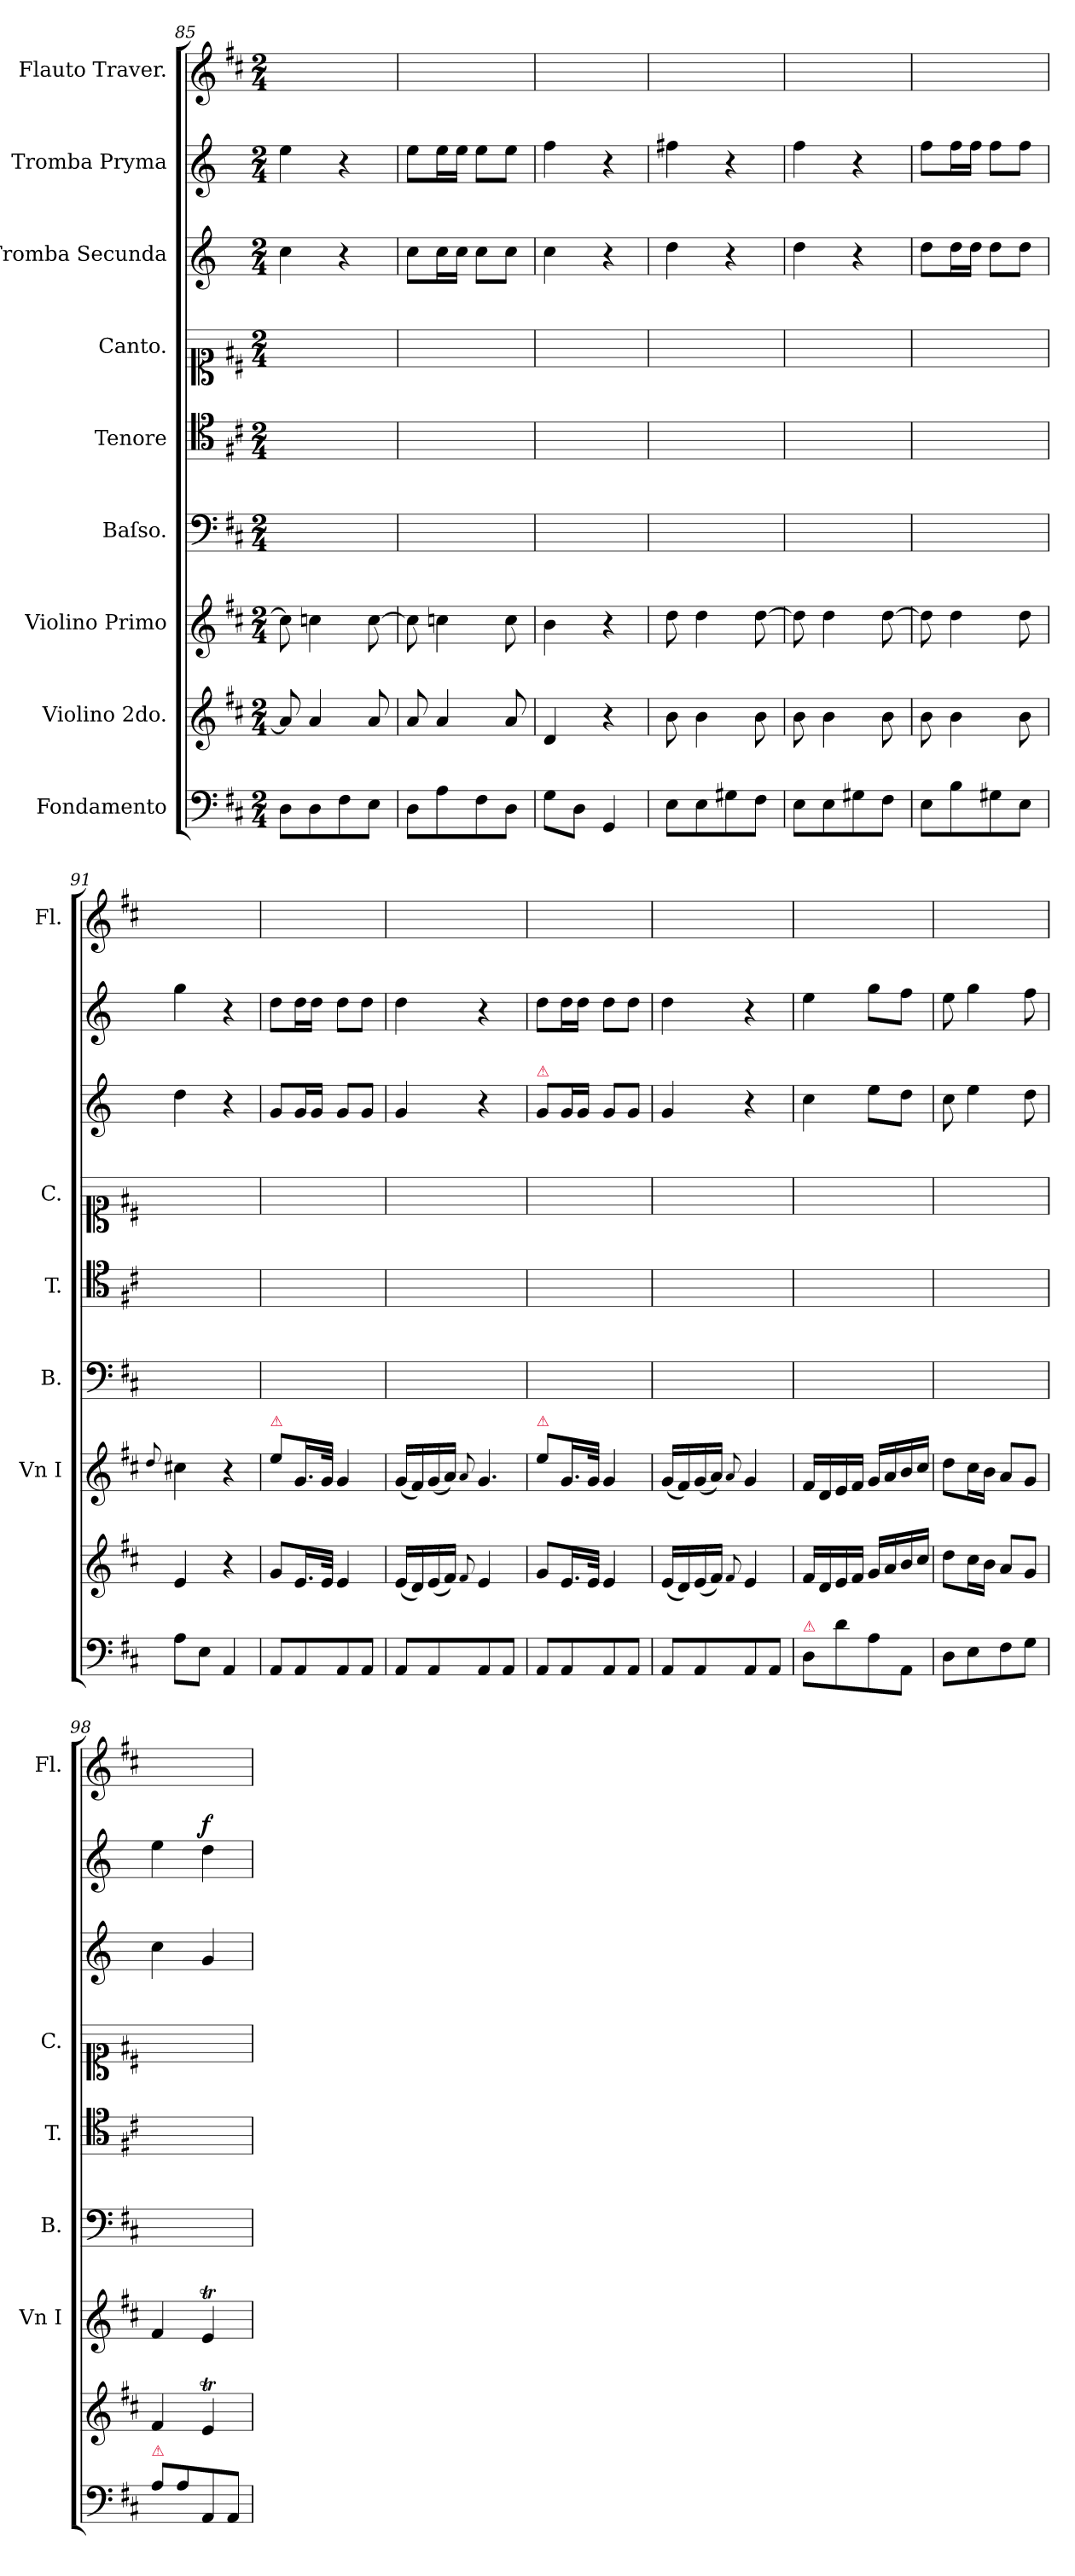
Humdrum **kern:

**kern	**kern	**kern	**kern	**kern	**kern	**kern	**kern	**dynam	**kern
*part9	*part8	*part7	*part6	*part5	*part4	*part3	*part2	*part2	*part1
*staff9	*staff8	*staff7	*staff6	*staff5	*staff4	*staff3	*staff2	*staff2	*staff1
*I"Fondamento	*I"Violino 2do.	*I"Violino Primo	*I"Baſso.	*I"Tenore	*I"Canto.	*I"Tromba Secunda	*I"Tromba Pryma	*	*I"Flauto Traver.
*	*	*I'Vn I	*I'B.	*I'T.	*I'C.	*	*	*	*I'Fl.
*clefF4	*clefG2	*clefG2	*clefF4	*clefC4	*clefC1	*clefG2	*clefG2	*	*clefG2
*	*	*	*	*	*	*ITrd-1c-2	*ITrd-1c-2	*	*
*k[f#c#]	*k[f#c#]	*k[f#c#]	*k[f#c#]	*k[f#c#]	*k[f#c#]	*k[f#c#]	*k[f#c#]	*	*k[f#c#]
*D:	*D:	*D:	*D:	*D:	*D:	*D:	*D:	*	*D:
*M2/4	*M2/4	*M2/4	*M2/4	*M2/4	*M2/4	*M2/4	*M2/4	*	*M2/4
=85	=85	=85	=85	=85	=85	=85	=85	=85	=85
8D\L	8a/]	8cc\]	2ryy	2ryy	2ryy	4dd\	4ff#\	.	2ryy
8D\	4a/	4ccn\	.	.	.	.	.	.	.
8F#\	.	.	.	.	.	4r	4r	.	.
8E\J	8a/	[8cc\	.	.	.	.	.	.	.
=86	=86	=86	=86	=86	=86	=86	=86	=86	=86
8D\L	8a/	8cc\]	2ryy	2ryy	2ryy	8dd\L	8ff#\L	.	2ryy
8A\	4a/	4ccn\	.	.	.	16dd\L	16ff#\L	.	.
.	.	.	.	.	.	16dd\JJ	16ff#\JJ	.	.
8F#\	.	.	.	.	.	8dd\L	8ff#\L	.	.
8D\J	8a/	8cc\	.	.	.	8dd\J	8ff#\J	.	.
=87	=87	=87	=87	=87	=87	=87	=87	=87	=87
8G\L	4d/	4b\	2ryy	2ryy	2ryy	4dd\	4gg\	.	2ryy
8D\J	.	.	.	.	.	.	.	.	.
4GG/	4r	4r	.	.	.	4r	4r	.	.
=88	=88	=88	=88	=88	=88	=88	=88	=88	=88
8E\L	8b\	8dd\	2ryy	2ryy	2ryy	4ee\	4gg#X\	.	2ryy
8E\	4b\	4dd\	.	.	.	.	.	.	.
8G#X\	.	.	.	.	.	4r	4r	.	.
8F#\J	8b\	[8dd\	.	.	.	.	.	.	.
=89	=89	=89	=89	=89	=89	=89	=89	=89	=89
8E\L	8b\	8dd\]	2ryy	2ryy	2ryy	4ee\	4gg\	.	2ryy
8E\	4b\	4dd\	.	.	.	.	.	.	.
8G#X\	.	.	.	.	.	4r	4r	.	.
8F#\J	8b\	[8dd\	.	.	.	.	.	.	.
=90	=90	=90	=90	=90	=90	=90	=90	=90	=90
8E\L	8b\	8dd\]	2ryy	2ryy	2ryy	8ee\L	8gg\L	.	2ryy
8B\	4b\	4dd\	.	.	.	16ee\L	16gg\L	.	.
.	.	.	.	.	.	16ee\JJ	16gg\JJ	.	.
8G#X\	.	.	.	.	.	8ee\L	8gg\L	.	.
8E\J	8b\	8dd\	.	.	.	8ee\J	8gg\J	.	.
=91	=91	=91	=91	=91	=91	=91	=91	=91	=91
.	.	8qqdd/	.	.	.	.	.	.	.
8A\L	4e/	4cc#X\	2ryy	2ryy	2ryy	4ee\	4aa\	.	2ryy
8E\J	.	.	.	.	.	.	.	.	.
4AA/	4r	4r	.	.	.	4r	4r	.	.
=92	=92	=92	=92	=92	=92	=92	=92	=92	=92
!	!	!LO:TX:a:color=crimson:t=⚠	!	!	!	!	!	!	!
8AA/L	8g/L	8ee\L	2ryy	2ryy	2ryy	8a/L	8ee\L	.	2ryy
8AA/	16.e/L	16.g/L	.	.	.	16a/L	16ee\L	.	.
.	.	.	.	.	.	16a/JJ	16ee\JJ	.	.
.	32e/JJk	32g/JJk	.	.	.	.	.	.	.
8AA/	4e/	4g/	.	.	.	8a/L	8ee\L	.	.
8AA/J	.	.	.	.	.	8a/J	8ee\J	.	.
=93	=93	=93	=93	=93	=93	=93	=93	=93	=93
8AA/L	(<16e/LL	(<16g/LL	2ryy	2ryy	2ryy	4a/	4ee\	.	2ryy
.	16d/)	16f#/)	.	.	.	.	.	.	.
8AA/	(<16e/	(<16g/	.	.	.	.	.	.	.
.	16f#/JJ)	16a/JJ)	.	.	.	.	.	.	.
.	8qqf#/	8qqa/	.	.	.	.	.	.	.
!	!	!LO:N:vis=4.	!	!	!	!	!	!	!
8AA/	4e/	4g/	.	.	.	4r	4r	.	.
8AA/J	.	.	.	.	.	.	.	.	.
=94	=94	=94	=94	=94	=94	=94	=94	=94	=94
!	!	!	!	!	!	!LO:TX:a:color=crimson:t=⚠	!	!	!
!	!	!LO:TX:a:color=crimson:t=⚠	!	!	!	!	!	!	!
8AA/L	8g/L	8ee\L	2ryy	2ryy	2ryy	8a/L	8ee\L	.	2ryy
8AA/	16.e/L	16.g/L	.	.	.	16a/L	16ee\L	.	.
.	.	.	.	.	.	16a/JJ	16ee\JJ	.	.
.	32e/JJk	32g/JJk	.	.	.	.	.	.	.
8AA/	4e/	4g/	.	.	.	8a/L	8ee\L	.	.
8AA/J	.	.	.	.	.	8a/J	8ee\J	.	.
=95	=95	=95	=95	=95	=95	=95	=95	=95	=95
8AA/L	(<16e/LL	(<16g/LL	2ryy	2ryy	2ryy	4a/	4ee\	.	2ryy
.	16d/)	16f#/)	.	.	.	.	.	.	.
8AA/	(<16e/	(<16g/	.	.	.	.	.	.	.
.	16f#/JJ)	16a/JJ)	.	.	.	.	.	.	.
.	8qqf#/	8qqa/	.	.	.	.	.	.	.
8AA/	4e/	4g/	.	.	.	4r	4r	.	.
8AA/J	.	.	.	.	.	.	.	.	.
=96	=96	=96	=96	=96	=96	=96	=96	=96	=96
!LO:TX:a:color=crimson:t=⚠	!	!	!	!	!	!	!	!	!
8D\L	16f#/LL	16f#/LL	2ryy	2ryy	2ryy	4dd\	4ff#\	.	2ryy
.	16d/	16d/	.	.	.	.	.	.	.
8d\	16e/	16e/	.	.	.	.	.	.	.
.	16f#/JJ	16f#/JJ	.	.	.	.	.	.	.
8A\	16g/LL	16g/LL	.	.	.	8ff#\L	8aa\L	.	.
.	16a/	16a/	.	.	.	.	.	.	.
8AA/J	16b/	16b/	.	.	.	8ee\J	8gg\J	.	.
.	16cc#/JJ	16cc#/JJ	.	.	.	.	.	.	.
=97	=97	=97	=97	=97	=97	=97	=97	=97	=97
8D\L	8dd\L	8dd\L	2ryy	2ryy	2ryy	8dd\	8ff#\	.	2ryy
8E\	16cc#\L	16cc#\L	.	.	.	4ff#\	4aa\	.	.
.	16b\JJ	16b\JJ	.	.	.	.	.	.	.
8F#\	8a/L	8a/L	.	.	.	.	.	.	.
8G\J	8g/J	8g/J	.	.	.	8ee\	8gg\	.	.
=98	=98	=98	=98	=98	=98	=98	=98	=98	=98
!LO:TX:a:color=crimson:t=⚠	!	!	!	!	!	!	!	!	!
8A\L	4f#/	4f#/	2ryy	2ryy	2ryy	4dd\	4ff#\	.	2ryy
8A\	.	.	.	.	.	.	.	.	.
!	!	!	!	!	!	!	!	!LO:DY:a	!
8AA/	4eT/	4eT/	.	.	.	4a/	4ee\	f.	.
8AA/J	.	.	.	.	.	.	.	.	.
=	=	=	=	=	=	=	=	=	=
*-	*-	*-	*-	*-	*-	*-	*-	*-	*-
